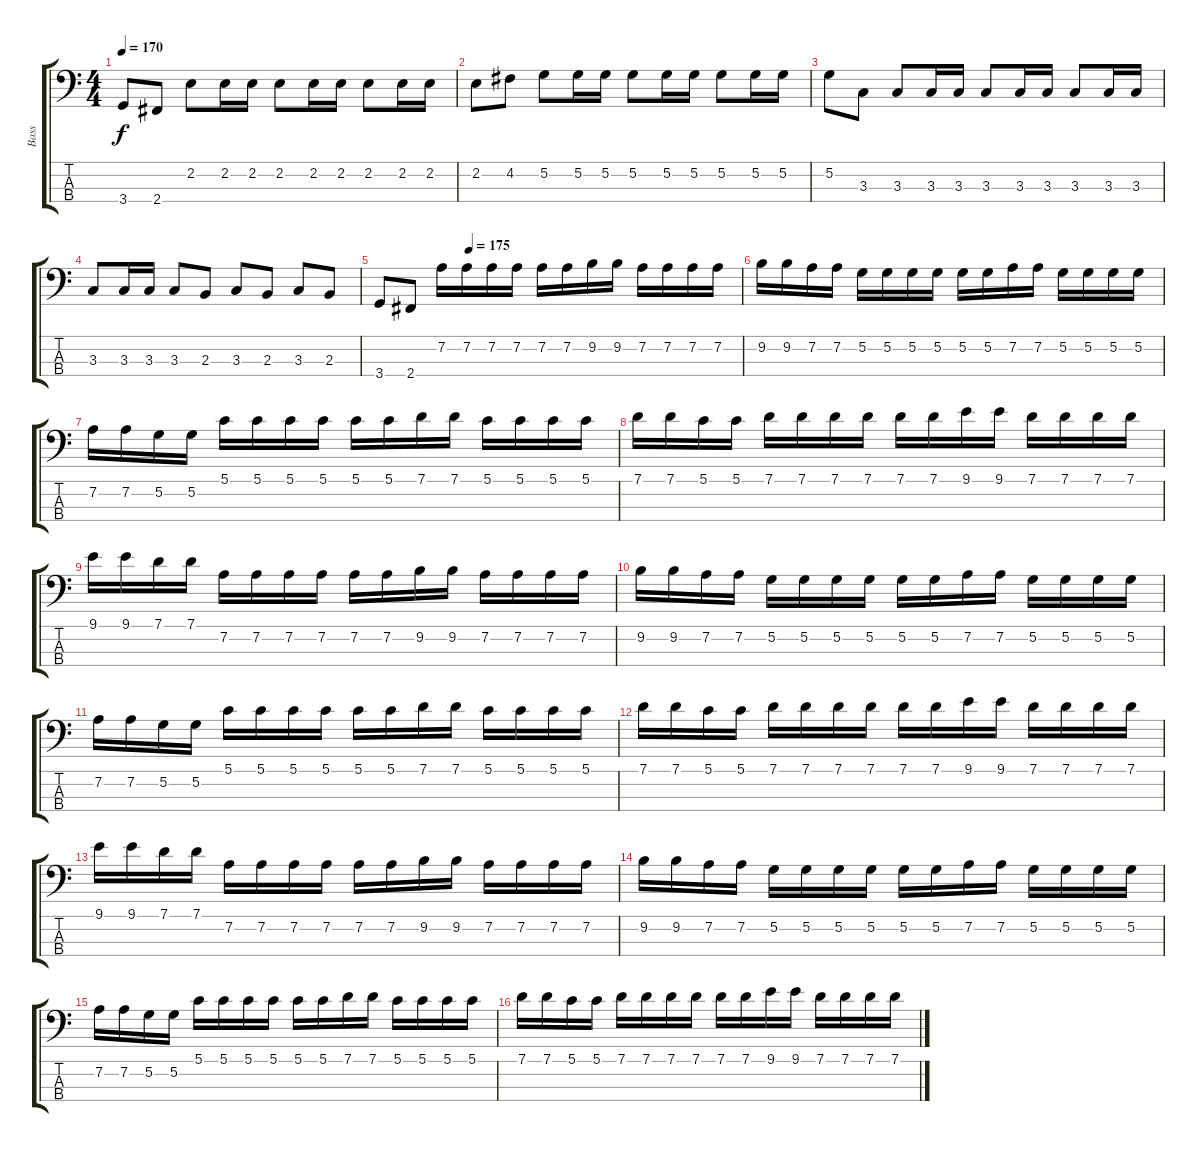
\track ("Bass" "Bass") {instrument electricbassfinger}
\staff {score tabs}
\tuning (G2 D2 A1 E1) {hide}
\ts (4 4)
\tempo 170
\clef f4
\ks c
3.4.8{dy f} 2.4.8 2.2.8 2.2.16 2.2.16 2.2.8 2.2.16 2.2.16 2.2.8 2.2.16 2.2.16 |
2.2.8 4.2.8 5.2.8 5.2.16 5.2.16 5.2.8 5.2.16 5.2.16 5.2.8 5.2.16 5.2.16 |
5.2.8 3.3.8 3.3.8 3.3.16 3.3.16 3.3.8 3.3.16 3.3.16 3.3.8 3.3.16 3.3.16 |
3.3.8 3.3.16 3.3.16 3.3.8 2.3.8 3.3.8 2.3.8 3.3.8 2.3.8 |
\tempo (175 0.25)
3.4.8 2.4.8 7.2.16{volume 16} 7.2.16 7.2.16 7.2.16 7.2.16 7.2.16 9.2.16 9.2.16 7.2.16 7.2.16 7.2.16 7.2.16 |
9.2.16 9.2.16 7.2.16 7.2.16 5.2.16 5.2.16 5.2.16 5.2.16 5.2.16 5.2.16 7.2.16 7.2.16 5.2.16 5.2.16 5.2.16 5.2.16 |
7.2.16 7.2.16 5.2.16 5.2.16 5.1.16 5.1.16 5.1.16 5.1.16 5.1.16 5.1.16 7.1.16 7.1.16 5.1.16 5.1.16 5.1.16 5.1.16 |
7.1.16 7.1.16 5.1.16 5.1.16 7.1.16 7.1.16 7.1.16 7.1.16 7.1.16 7.1.16 9.1.16 9.1.16 7.1.16 7.1.16 7.1.16 7.1.16 |
9.1.16 9.1.16 7.1.16 7.1.16 7.2.16 7.2.16 7.2.16 7.2.16 7.2.16 7.2.16 9.2.16 9.2.16 7.2.16 7.2.16 7.2.16 7.2.16 |
9.2.16 9.2.16 7.2.16 7.2.16 5.2.16 5.2.16 5.2.16 5.2.16 5.2.16 5.2.16 7.2.16 7.2.16 5.2.16 5.2.16 5.2.16 5.2.16 |
7.2.16 7.2.16 5.2.16 5.2.16 5.1.16 5.1.16 5.1.16 5.1.16 5.1.16 5.1.16 7.1.16 7.1.16 5.1.16 5.1.16 5.1.16 5.1.16 |
7.1.16 7.1.16 5.1.16 5.1.16 7.1.16 7.1.16 7.1.16 7.1.16 7.1.16 7.1.16 9.1.16 9.1.16 7.1.16 7.1.16 7.1.16 7.1.16 |
9.1.16 9.1.16 7.1.16 7.1.16 7.2.16 7.2.16 7.2.16 7.2.16 7.2.16 7.2.16 9.2.16 9.2.16 7.2.16 7.2.16 7.2.16 7.2.16 |
9.2.16 9.2.16 7.2.16 7.2.16 5.2.16 5.2.16 5.2.16 5.2.16 5.2.16 5.2.16 7.2.16 7.2.16 5.2.16 5.2.16 5.2.16 5.2.16 |
7.2.16 7.2.16 5.2.16 5.2.16 5.1.16 5.1.16 5.1.16 5.1.16 5.1.16 5.1.16 7.1.16 7.1.16 5.1.16 5.1.16 5.1.16 5.1.16 |
7.1.16 7.1.16 5.1.16 5.1.16 7.1.16 7.1.16 7.1.16 7.1.16 7.1.16 7.1.16 9.1.16 9.1.16 7.1.16 7.1.16 7.1.16 7.1.16
